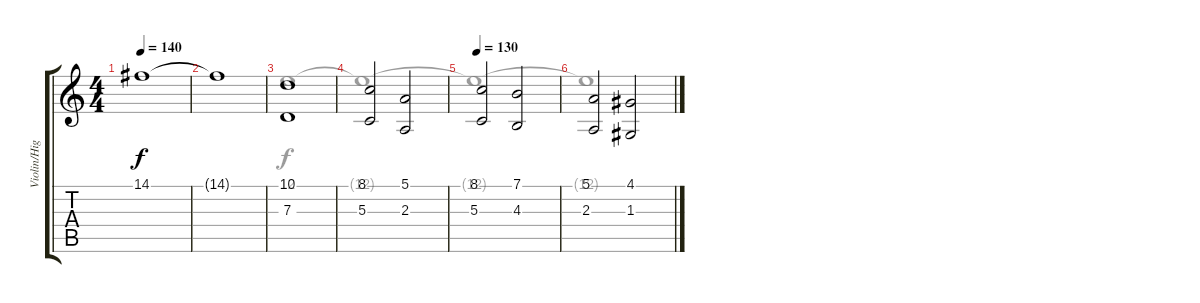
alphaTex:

\track ("Violin/High Strings" "Violin/Hig") {instrument stringensemble1}
\staff {score tabs}
\tuning (E4 B3 G3 D3 A2 E2) {hide}
\voice
\ts (4 4)
\tempo 140
\clef g2
\ks c
14.1.1{dy f} |
14.1{t}.1 |
(10.1 7.3).1 |
(8.1 5.3).2 (5.1 2.3).2 |
\tempo 130
(8.1 5.3).2 (7.1 4.3).2 |
(5.1 2.3).2 (4.1 1.3).2 |
|
|
|
|
|
|
|
|
|
\voice
\clef g2
\ottava regular
\simile none
\ks c
|
|
12.1.1 |
12.1{t}.1{dy f} |
12.1{t}.1 |
12.1{t}.1 |
|
|
|
|
|
|
|
|
|
